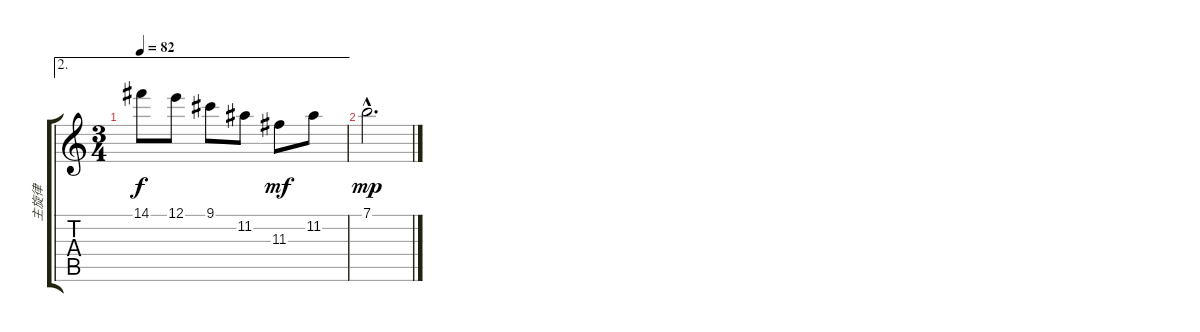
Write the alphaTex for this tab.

\track ("主旋律" "主旋律") {instrument acousticguitarnylon}
\staff {score tabs}
\tuning (E4 B3 G3 D3 A2 E2) {hide}
\ae 2
\ts (3 4)
\tempo 82
\clef g2
\ks c
14.1.8{dy f} 12.1.8 9.1.8 11.2.8 11.3.8{dy mf} 11.2.8 |
7.1{hac}.2{d dy mp}
